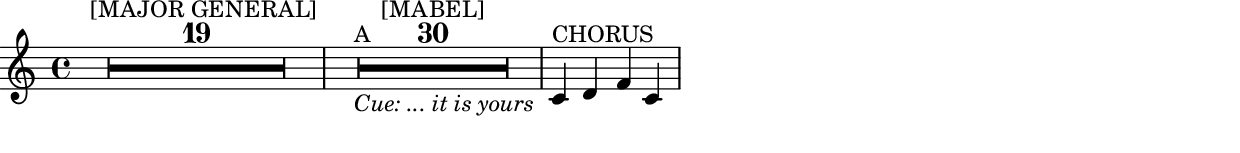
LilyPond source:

%% Generated by lilypond-book
%% Options: [exampleindent=10.16\mm,indent=0\mm,line-width=160\mm,quote,ragged-right]
\include "lilypond-book-preamble.ly"


% ****************************************************************
% Start cut-&-pastable-section
% ****************************************************************

#(ly:set-option 'eps-box-padding 3.000000)



\paper {
  indent = 0\mm
  line-width = 160\mm
  % offset the left padding, also add 1mm as lilypond creates cropped
  % images with a little space on the right
  line-width = #(- line-width (* mm  3.000000) (* mm 1))
  line-width = 160\mm - 2.0 * 10.16\mm
  % offset the left padding, also add 1mm as lilypond creates cropped
  % images with a little space on the right
  line-width = #(- line-width (* mm  3.000000) (* mm 1))
  ragged-right = ##t
}

\layout {
  
}




% ****************************************************************
% ly snippet:
% ****************************************************************
\sourcefilename "snippets/multi-measure-rest-markup.ly"
\sourcefileline 0
%% DO NOT EDIT this file manually; it was automatically
%% generated from the LilyPond Snippet Repository
%% (http://lsr.di.unimi.it).
%%
%% Make any changes in the LSR itself, or in
%% `Documentation/snippets/new/`, then run
%% `scripts/auxiliar/makelsr.pl`.
%%
%% This file is in the public domain.

\version "2.23.13"

\header {
%% Translation of GIT committish: f11513f36c131dab18338d6a3a729e24a927150d
  texidocja = "
複数小節にまたがる休符に付加されるマークアップは、休符の上または下に@c
中央揃えされます。マークアップが長い場合であっても、休符が広げられることは@c
ありません。休符をマークアップに合わせて広げる場合は、休符の前に空の和音を@c
追加して、それにマークアップを付加してください。

このような方法で付加されたテキストは、空の和音が本来表示されるべき@c
場所に合わせて左揃えされます。@c
しかし、小節の長さをテキストに合わせるようにすれば、テキストが中央揃え@c
されたように見えます。
"
  doctitleja = "複数小節にまたがる休符にマークアップを付加する"

%% Translation of GIT committish: 2f3474d9af596d677ed5b7ce720ae4d0954a6b51
  texidocit = "
Il testo a margine di una pausa multipla viene centrato sopra o sotto
di essa.  Se il testo è lungo, la misura non si espanderà.  Per espandere
la pausa multipla in modo che si allinei col testo, conviene usare un accordo
vuoto con del testo attaccato prima della pausa multipla.

Il testo così attaccato a una nota spaziatrice viene allineato a sinistra della
posizione in cui la nota sarebbe posta nella misura, ma se la lunghezza della
misura è determinata dalla lunghezza del testo, il testo verrà centrato.

"
  doctitleit = "Testo a margine delle pause multiple"

%% Translation of GIT committish: a3fd5364fc4f247579da0ed2bfea887ab37285c6
  texidocfr = "
Lorsque du texte est attaché à un silence multimesure, il sera centré
dans la mesure, au-dessus ou en dessous de la portée. Afin d'étirer la
mesure dans le cas où ce texte est relativement long, il suffit
d'insérer un accord vide auquel on attache le texte en question, avant
le silence multimesure. Le texte attaché à un silence invisible sera
aligné sur la gauche de là où serait positionnée la note dans la mesure.
Cependant, si la taille de la mesure est déterminée par la longueur du
texte, il apparaîtra comme centré.
"

  doctitlefr = "Ajout de texte à un silence multimesure"

%% Translation of GIT committish: 0c00cd98e81b27325bed5891b950fe7f0f0ebe5d
  texidoces = "
Los elementos de marcado aplicados a un silencio multicompás se
centran encima o debajo de éste.  Los elementos de marcado extensos
que se adjuntan a silencios multicompás no producen la expansión del
compás.  Para expandir un silencio multicompás de forma que quepa todo
el marcado, utilice un acorde vacío con un marcado aplicado antes del
silencio multicompás.

El texto aplicado a un siencio sparador de esta forma se alinea por la
izquierda a la posición en que la nota estaría situada dentro del
compás, pero si la longitud del compás está determinada por la
longitud del texto, éste aparecerá centrado.

"
  doctitlees = "Marcado de silencios multicompás"

%% Translation of GIT committish: 0a868be38a775ecb1ef935b079000cebbc64de40
  texidocde = "Textbeschriftungen, die an Mehrtaktpausen gehängt wird,
wird über oder unter der Pause zentriert.  Lange Beschriftungen
lassen den Takt nicht breiter werden.  Um eine Mehrtaktpause einer
Beschriftung anzupassen, muss eine unsichtbare Pause mit der
Beschriftung direkt vor der Mehrtaktpause eingesetzt werden.

Man sollte beachten, dass unsichtbare Pausen automatische Taktstriche
nach sich ziehen.  Text, der an eine unsichtbare Pause gehängt wird,
ist links ausgerichtet an der Position, wo die Pause erscheinen
würde.  Wenn aber die Länge des Taktes durch die Länge des Textes
bestimmt wird, sieht es so aus, als ob der Text zentriert gesetzt
ist."

  doctitlede = "Textbeschriftung und Mehrtaktpausen"



%% Translation of GIT committish: 2ba2ca2073f389842aa87f85b6c740b8488f0125
  texidocca = "
Els elements de marcatge aplicats a un silenci multicompàs se
centren a sobre o a sota del silenci.  Els elements de marcatge
extensos que s'adjunten a silencis multicompàs no produeixen
l'expansió del comàs.  Per expandir un silenci multicompàs de
forma que càpiga tot el marcatge, utilitzeu un acord buit amb un
marcatge aplicat abans del silenci multicompàs.

El text aplicat a un silenci separador d'aquesta forma s'alinea
per l'esquerra a la posició en la qual la nota estaria situada
dins del compàs, però si la longitud del compàs està determinada
per la longitud del text, el text apareixerà centrat.

"
  doctitleca = "Marcatge de silencis multicompàs"

  lsrtags = "rhythms, text"

  texidoc = "
Markups attached to a multi-measure rest will be centered above or
below it.  Long markups attached to multi-measure rests do not cause
the measure to expand.  To expand a multi-measure rest to fit the
markup, use an empty chord with an attached markup before the
multi-measure rest. Text attached to a spacer rest in this way is
left-aligned to the position where the note would be placed in the
measure, but if the measure length is determined by the length of the
text, the text will appear to be centered.
"

  doctitle = "Multi-measure rest markup"
} % begin verbatim


\relative c' {
  \compressMMRests {
    \textLengthOn
    <>^\markup { [MAJOR GENERAL] }
    R1*19
    <>_\markup { \italic { Cue: ... it is yours } }
    <>^\markup { A }
    R1*30^\markup { [MABEL] }
    \textLengthOff
    c4^\markup { CHORUS } d f c
  }
}



% ****************************************************************
% end ly snippet
% ****************************************************************
